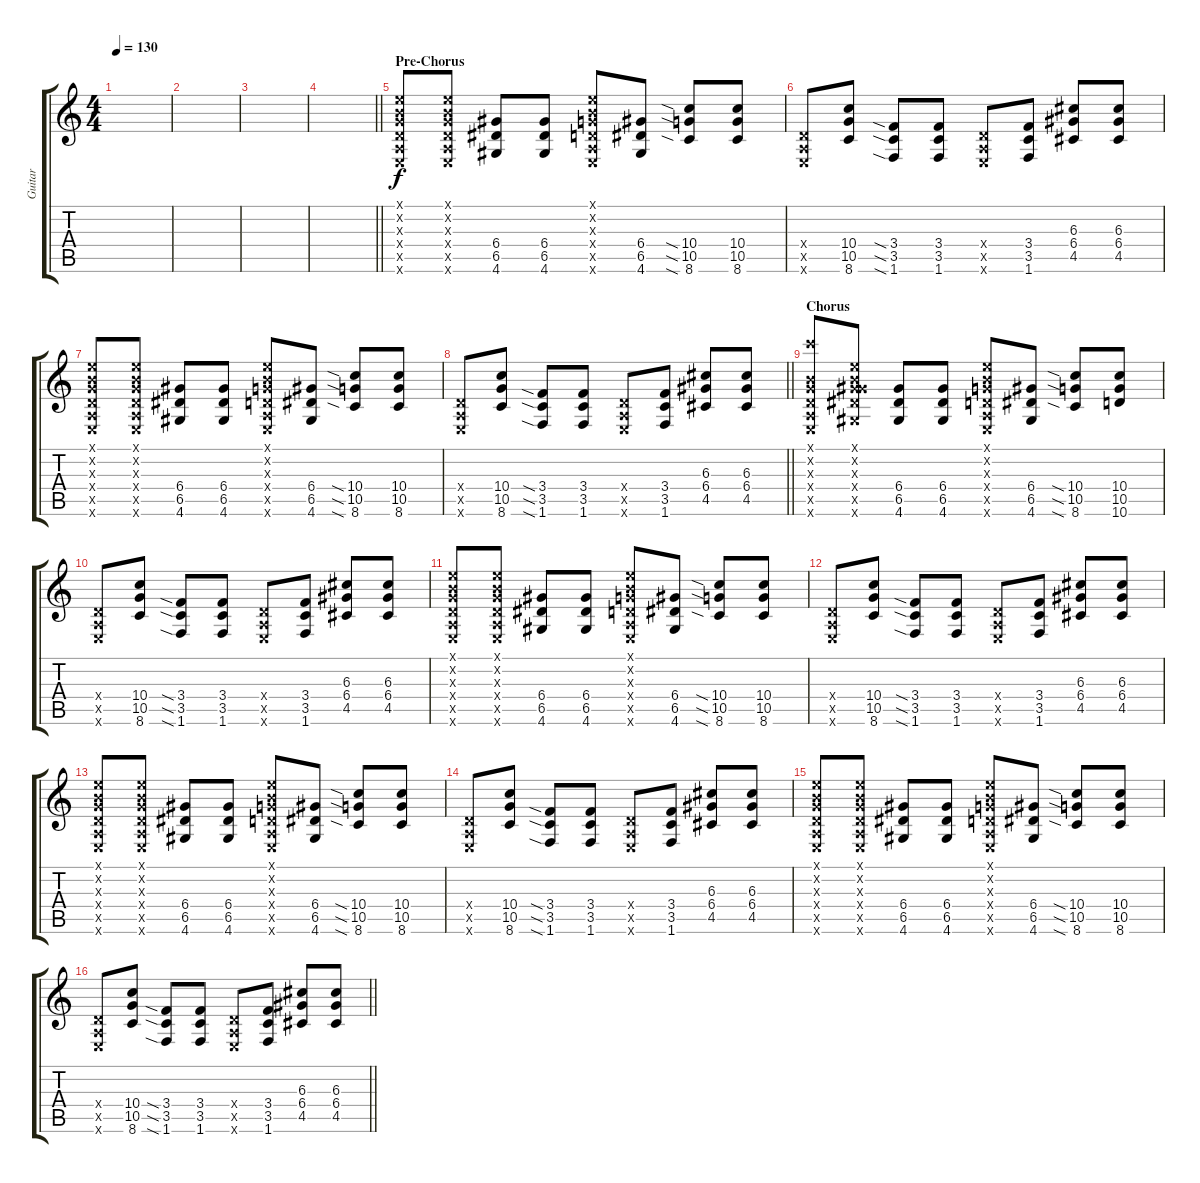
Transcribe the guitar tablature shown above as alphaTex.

\track ("Guitar" "Guitar") {instrument overdrivenguitar}
\staff {score tabs}
\tuning (E4 B3 G3 D3 A2 E2) {hide}
\ts (4 4)
\tempo 130
\clef g2
\ks c
|
|
|
\barLineRight lightlight
|
\section ("" "Pre-Chorus")
(0.1{x} 0.2{x} 0.3{x} 0.4{x} 0.5{x} 0.6{x}).8{instrument electricguitarclean} (0.1{x} 0.2{x} 0.3{x} 0.4{x} 0.5{x} 0.6{x}).8 (6.4 6.5 4.6).8 (6.4 6.5 4.6).8 (0.1{x} 0.2{x} 0.3{x} 0.4{x} 0.5{x} 0.6{x}).8 (6.4 6.5 4.6).8 (10.4{sia} 10.5{sia} 8.6{sia}).8 (10.4 10.5 8.6).8 |
(0.4{x} 0.5{x} 0.6{x}).8 (10.4 10.5 8.6).8 (3.4{sia} 3.5{sia} 1.6{sia}).8 (3.4 3.5 1.6).8 (0.4{x} 0.5{x} 0.6{x}).8 (3.4 3.5 1.6).8 (6.3 6.4 4.5).8 (6.3 6.4 4.5).8 |
(0.1{x} 0.2{x} 0.3{x} 0.4{x} 0.5{x} 0.6{x}).8 (0.1{x} 0.2{x} 0.3{x} 0.4{x} 0.5{x} 0.6{x}).8 (6.4 6.5 4.6).8 (6.4 6.5 4.6).8 (0.1{x} 0.2{x} 0.3{x} 0.4{x} 0.5{x} 0.6{x}).8 (6.4 6.5 4.6).8 (10.4{sia} 10.5{sia} 8.6{sia}).8 (10.4 10.5 8.6).8 |
\barLineRight lightlight
(0.4{x} 0.5{x} 0.6{x}).8 (10.4 10.5 8.6).8 (3.4{sia} 3.5{sia} 1.6{sia}).8 (3.4 3.5 1.6).8 (0.4{x} 0.5{x} 0.6{x}).8 (3.4 3.5 1.6).8 (6.3 6.4 4.5).8 (6.3 6.4 4.5).8 |
\section ("" "Chorus")
(8.1{x} 0.2{x} 0.3{x} 0.4{x} 0.5{x} 0.6{x}).8{instrument distortionguitar} (0.1{x} 0.2{x} 0.3{x} 6.4{x} 6.5{x} 4.6{x}).8 (6.4 6.5 4.6).8 (6.4 6.5 4.6).8 (0.1{x} 0.2{x} 0.3{x} 0.4{x} 0.5{x} 0.6{x}).8 (6.4 6.5 4.6).8 (10.4{sia} 10.5{sia} 8.6{sia}).8 (10.4 10.5 10.6).8 |
(0.4{x} 0.5{x} 0.6{x}).8 (10.4 10.5 8.6).8 (3.4{sia} 3.5{sia} 1.6{sia}).8 (3.4 3.5 1.6).8 (0.4{x} 0.5{x} 0.6{x}).8 (3.4 3.5 1.6).8 (6.3 6.4 4.5).8 (6.3 6.4 4.5).8 |
(0.1{x} 0.2{x} 0.3{x} 0.4{x} 0.5{x} 0.6{x}).8 (0.1{x} 0.2{x} 0.3{x} 0.4{x} 0.5{x} 0.6{x}).8 (6.4 6.5 4.6).8 (6.4 6.5 4.6).8 (0.1{x} 0.2{x} 0.3{x} 0.4{x} 0.5{x} 0.6{x}).8 (6.4 6.5 4.6).8 (10.4{sia} 10.5{sia} 8.6{sia}).8 (10.4 10.5 8.6).8 |
(0.4{x} 0.5{x} 0.6{x}).8 (10.4 10.5 8.6).8 (3.4{sia} 3.5{sia} 1.6{sia}).8 (3.4 3.5 1.6).8 (0.4{x} 0.5{x} 0.6{x}).8 (3.4 3.5 1.6).8 (6.3 6.4 4.5).8 (6.3 6.4 4.5).8 |
(0.1{x} 0.2{x} 0.3{x} 0.4{x} 0.5{x} 0.6{x}).8 (0.1{x} 0.2{x} 0.3{x} 0.4{x} 0.5{x} 0.6{x}).8 (6.4 6.5 4.6).8 (6.4 6.5 4.6).8 (0.1{x} 0.2{x} 0.3{x} 0.4{x} 0.5{x} 0.6{x}).8 (6.4 6.5 4.6).8 (10.4{sia} 10.5{sia} 8.6{sia}).8 (10.4 10.5 8.6).8 |
(0.4{x} 0.5{x} 0.6{x}).8 (10.4 10.5 8.6).8 (3.4{sia} 3.5{sia} 1.6{sia}).8 (3.4 3.5 1.6).8 (0.4{x} 0.5{x} 0.6{x}).8 (3.4 3.5 1.6).8 (6.3 6.4 4.5).8 (6.3 6.4 4.5).8 |
(0.1{x} 0.2{x} 0.3{x} 0.4{x} 0.5{x} 0.6{x}).8 (0.1{x} 0.2{x} 0.3{x} 0.4{x} 0.5{x} 0.6{x}).8 (6.4 6.5 4.6).8 (6.4 6.5 4.6).8 (0.1{x} 0.2{x} 0.3{x} 0.4{x} 0.5{x} 0.6{x}).8 (6.4 6.5 4.6).8 (10.4{sia} 10.5{sia} 8.6{sia}).8 (10.4 10.5 8.6).8 |
\barLineRight lightlight
(0.4{x} 0.5{x} 0.6{x}).8 (10.4 10.5 8.6).8 (3.4{sia} 3.5{sia} 1.6{sia}).8 (3.4 3.5 1.6).8 (0.4{x} 0.5{x} 0.6{x}).8 (3.4 3.5 1.6).8 (6.3 6.4 4.5).8 (6.3 6.4 4.5).8
